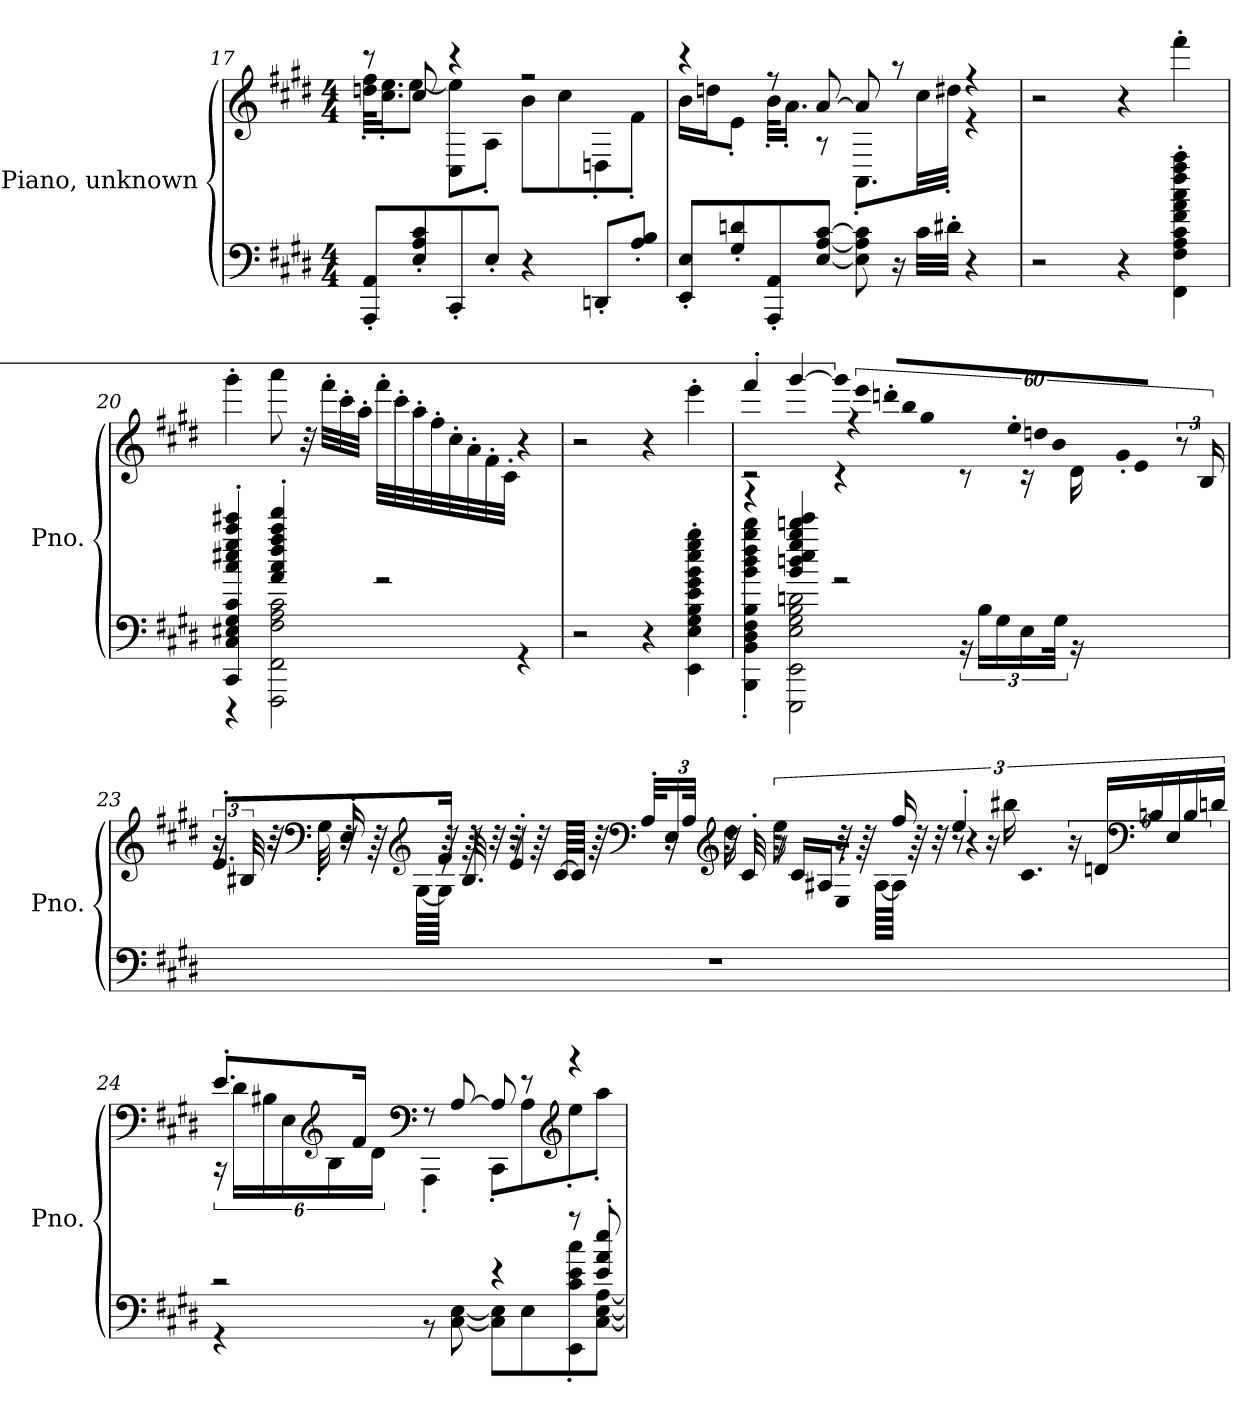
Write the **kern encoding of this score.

**kern	**kern
*part1	*part1
*staff2	*staff1
*I"Piano, unknown	*
*I'Pno.	*
*clefF4	*clefG2
*k[f#c#g#d#]	*k[f#c#g#d#]
*M4/4	*M4/4
=17	=17
*	*^
8AAA/' 8AA/'L	8r	32ddn\' 32ff#\'KLL
.	.	16.cc#\' 16.ee\'J
8E/' 8A/' 8c#/'	8cc#/	[8ee\J
8CC#'/	4r	8C#\ 8ee\]L
8E'/J	.	8A'\J
4r	2r	8b\L
.	.	8cc#\
8DDn'/L	.	8Dn'\
8A/' 8B/'J	.	8f#'\J
!!LO:LB:g=z	!!
=18	=18	=18
8EE/' 8E/'L	4r	16b\LL
.	.	16ddn\J
8G#/' 8dn/'	.	8e'\J
8AAA/' 8AA/'	8r	32b'\KLL
.	.	16.a'\JJ
[8E/ [8A/ [8c#/J	[8a/	8r
8E\] 8A\] 8c#\]	8a/]	8.AA'\L
16r	8r	.
32c#\LLL	.	32cc#\LL
32d#X'\JJJ	.	32dd#X'\JJJ
4r	4r	4r
*	*v	*v
=19	=19
2r	2r
4r	4r
4FF#\' 4F#\' 4A\' 4c#\' 4f#\' 4a\' 4cc#\' 4ff#\' 4aa\' 4ccc#\'	4fff#'\
=20	=20
*^	*
4CC#/' 4C#/' 4E#X/' 4G#/' 4c#/' 4cc#/' 4ee#X/' 4gg#/' 4ccc#/' 4eee#X/'	4r	4ggg#'\
4a/' 4cc#/' 4ff#/' 4aa/' 4ccc#/' 4fff#/'	2FFF#\ 2FF#\ 2F#\ 2A\ 2c#\	8aaa\
.	.	32r
.	.	32fff#'\LLL
.	.	32ccc#'\
.	.	32aa'\JJJ
2r	.	32fff#'\LLL
.	.	32ccc#'\
.	.	32aa'\
.	.	32ff#'\
.	.	32cc#'\
.	.	32a'\
.	.	32f#'\
.	.	32c#'\JJJ
.	4r	4r
*v	*v	*
=21	=21
2r	2r
4r	4r
4EE\' 4E\' 4G#\' 4B\' 4e\' 4g#\' 4b\' 4ee\' 4gg#\' 4bb\'	4eee'\
!!LO:LB:g=z
=22	=22
*^	*^
4r	4BBB\' 4BB\' 4D#\' 4F#\' 4B\' 4b\' 4dd#\' 4ff#\' 4bb\' 4ddd#\'	4fff#'/	2r
4b/ 4ddn/ 4ee/ 4gg#/ 4bb/ 4dddn/ 4eee/	2EEE\ 2EE\ 2E\ 2G#\ 2B\ 2dn\	[4ggg#/	.
!	!	!LO:N:vis=64	!
2r	.	640%9ggg#/]	4r
!	!	!LO:N:vis=64	!
.	.	640%9r	.
!	!	!LO:N:vis=32	!
.	.	1920%53eee/	.
!	!	!LO:N:vis=32	!
.	.	1920%53dddn'/LLL	.
!	!	!LO:N:vis=32	!
.	.	1920%53bb/	.
!	!	!LO:N:vis=32	!
.	.	1920%53gg#/	.
.	.	1920ryy	.
!	!	!LO:N:vis=32	!
.	.	1920%53ee'/	.
!	!	!LO:N:vis=32	!
.	.	1920%53ddn/	.
!	!	!LO:N:vis=32	!
.	.	1920%53b/	.
.	.	1920ryy	.
!	!	!LO:N:vis=32	!
.	.	1920%53g#'/JJ	.
.	24r	8e/J	8r
.	24B\LL	.	.
.	24G#\	.	.
*	*Xbrackettup	*	*
.	24E\	12r	16r
.	48G#\JJk	.	.
.	16r	.	16d#\
.	.	24B/	.
*v	*v	*	*
!!LO:PB:g=z
=23	=23	=23
*	*	*^
1r	8.e'/L	16r	24r
.	.	.	48B#X/
.	.	32r	16r
*	*clefF4	*	*
.	.	32G#'\	.
.	.	32r	16E'/
.	.	64r	.
*	*clefG2	*	*
.	.	[64G#\LLLL	.
.	16f#/Jk	64G#\JJJJ]	64r
.	.	64r	32.B#/
.	.	32r	.
.	4e'/	8r	32r
.	.	.	64r
.	.	.	[64c#/LLLL
.	.	.	64c#/JJJJ]
.	.	.	64r
*	*clefF4	*	*
.	.	.	32A'/KLL
*	*	*	*Xbrackettup
.	.	16r	24E/
.	.	.	48A/JJk
*	*clefG2	*	*
.	.	16dd#\	32r
.	.	.	32c#'/
*	*	*	*brackettup
.	8r	8ee\	24r
.	.	.	24c#/LL
.	.	.	24A#X/
.	16r	32r	16E'/JJ
.	.	64r	.
.	.	[64A#\LLLL	.
.	16ff#/	64A#\JJJJ]	64r
.	.	64r	32.c#/
.	.	32r	.
.	4ee'/	8r	24r
.	.	.	24dn/LL
*	*clefF4	*	*
.	.	.	24Bn/
*	*	*	*Xbrackettup
.	.	16r	24E/
.	.	.	24B/
.	.	16d#X\	.
.	.	.	24dn/JJ
*	*	*v	*v
!!LO:LB:g=z
=24	=24	=24
*^	*	*
*	*	*	*brackettup
2r	4r	8.e'/L	24r
.	.	.	24d#\LL
.	.	.	24B#X\
*	*	*	*Xbrackettup
.	.	.	24E\
*	*	*clefG2	*
.	.	.	24B#\
.	.	16f#/Jk	.
.	.	.	24d#\JJ
*	*	*clefF4	*
.	8r	8r	4AAA'\
.	[8C#\ [8E\	[8A/	.
4r	8C#\] 8E\]L	8A/]	8CC#'\L
.	8E\	8r	8A\
*	*	*clefG2	*
8r	8EE\' 8c#\' 8e\' 8cc#\'	4r	8ee'\
8e/' 8a/' 8ee/'	[8C#\ [8E\ [8A\J	.	8aa'\J
*v	*v	*	*
*	*v	*v
=	=
*-	*-
